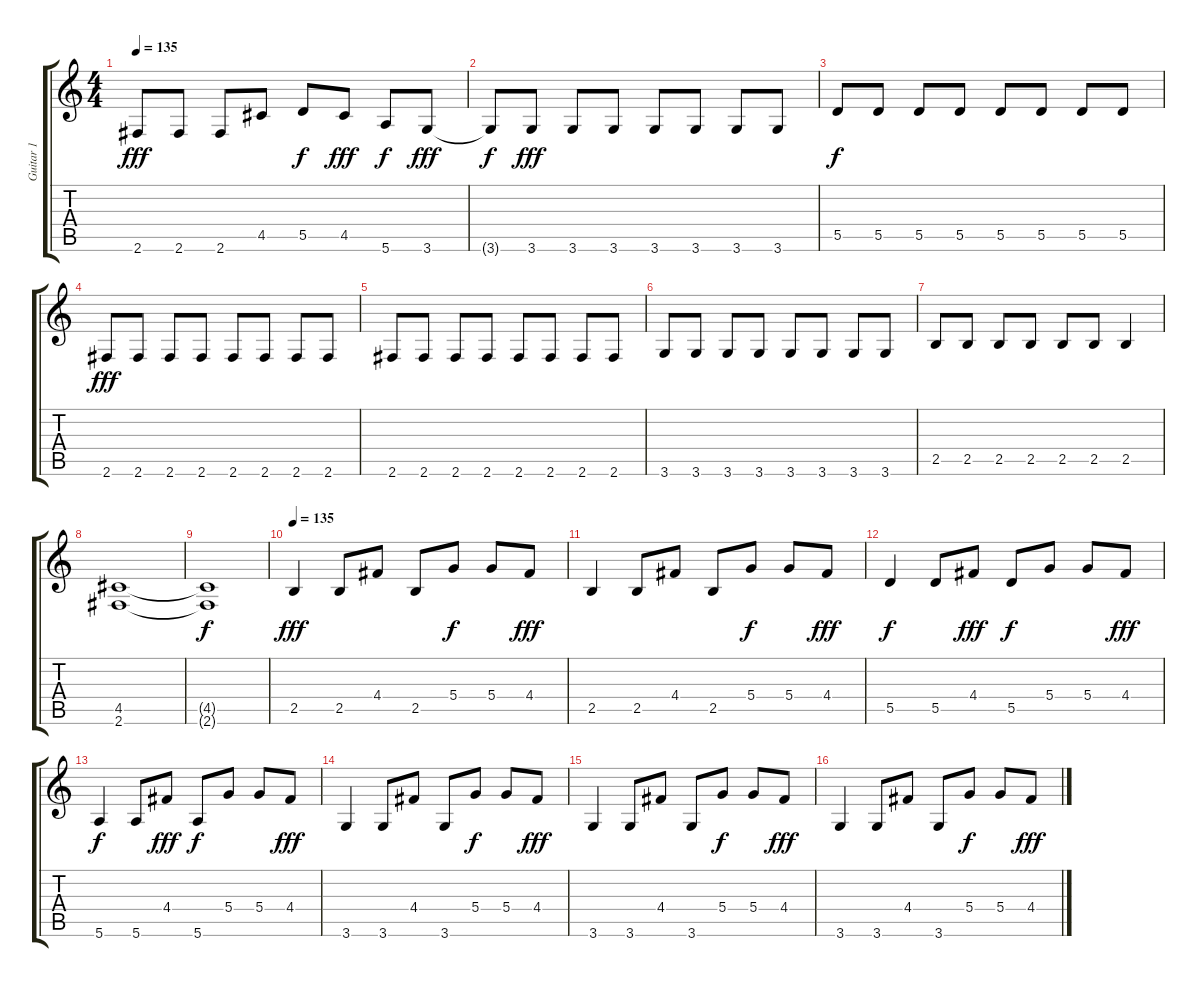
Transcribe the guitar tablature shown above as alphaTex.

\track ("Guitar 1" "Guitar 1") {instrument overdrivenguitar}
\staff {score tabs}
\tuning (E4 B3 G3 D3 A2 E2) {hide}
\ts (4 4)
\tempo 135
\clef g2
\ks c
2.6.8{dy fff} 2.6.8 2.6.8 4.5.8 5.5.8{dy f} 4.5.8{dy fff} 5.6.8{dy f} 3.6.8{dy fff} |
3.6{t}.8{dy f} 3.6.8{dy fff} 3.6.8 3.6.8 3.6.8 3.6.8 3.6.8 3.6.8 |
5.5.8{dy f} 5.5.8 5.5.8 5.5.8 5.5.8 5.5.8 5.5.8 5.5.8 |
2.6.8{dy fff} 2.6.8 2.6.8 2.6.8 2.6.8 2.6.8 2.6.8 2.6.8 |
2.6.8 2.6.8 2.6.8 2.6.8 2.6.8 2.6.8 2.6.8 2.6.8 |
3.6.8 3.6.8 3.6.8 3.6.8 3.6.8 3.6.8 3.6.8 3.6.8 |
2.5.8 2.5.8 2.5.8 2.5.8 2.5.8 2.5.8 2.5.4 |
(4.5 2.6).1 |
(4.5{t} 2.6{t}).1{dy f} |
\tempo 135
2.5.4{dy fff volume 16 balance 8 instrument distortionguitar} 2.5.8 4.4.8 2.5.8 5.4.8{dy f} 5.4.8 4.4.8{dy fff} |
2.5.4 2.5.8 4.4.8 2.5.8 5.4.8{dy f} 5.4.8 4.4.8{dy fff} |
5.5.4{dy f} 5.5.8 4.4.8{dy fff} 5.5.8{dy f} 5.4.8 5.4.8 4.4.8{dy fff} |
5.6.4{dy f} 5.6.8 4.4.8{dy fff} 5.6.8{dy f} 5.4.8 5.4.8 4.4.8{dy fff} |
3.6.4 3.6.8 4.4.8 3.6.8 5.4.8{dy f} 5.4.8 4.4.8{dy fff} |
3.6.4 3.6.8 4.4.8 3.6.8 5.4.8{dy f} 5.4.8 4.4.8{dy fff} |
3.6.4 3.6.8 4.4.8 3.6.8 5.4.8{dy f} 5.4.8 4.4.8{dy fff}
